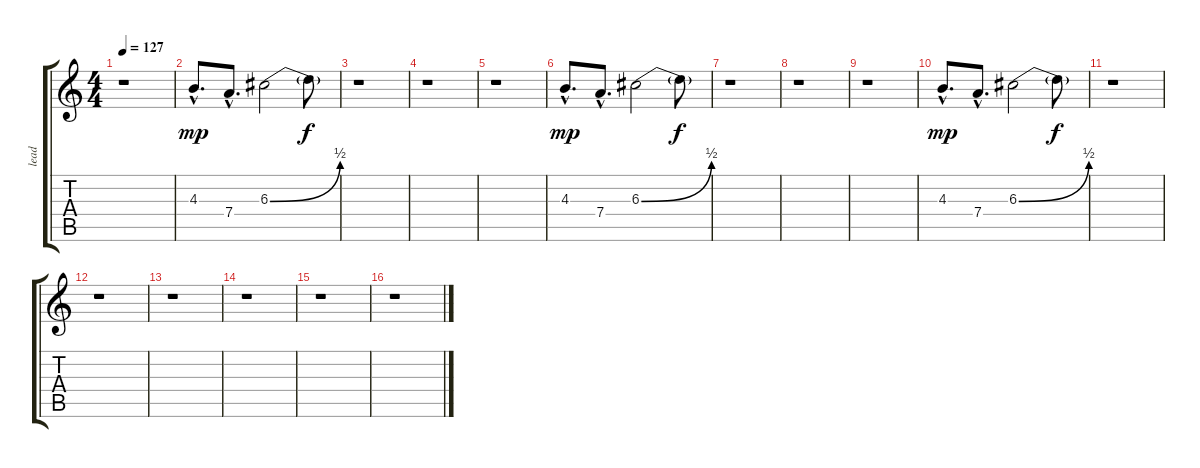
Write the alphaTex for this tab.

\track ("lead" "lead") {instrument distortionguitar}
\staff {score tabs}
\tuning (E4 B3 G3 D3 A2 E2) {hide}
\ts (4 4)
\tempo 127
\clef g2
\ks c
r.1{dy f} |
4.3{hac}.8{d dy mp} 7.4{hac}.8{d} 6.3{be (bend 0 0 60 2)}.2 6.3{t}.8{dy f} |
r.1 |
r.1 |
r.1 |
4.3{hac}.8{d dy mp} 7.4{hac}.8{d} 6.3{be (bend 0 0 60 2)}.2 6.3{t}.8{dy f} |
r.1 |
r.1 |
r.1 |
4.3{hac}.8{d dy mp} 7.4{hac}.8{d} 6.3{be (bend 0 0 60 2)}.2 6.3{t}.8{dy f} |
r.1 |
r.1 |
r.1 |
r.1 |
r.1 |
r.1
